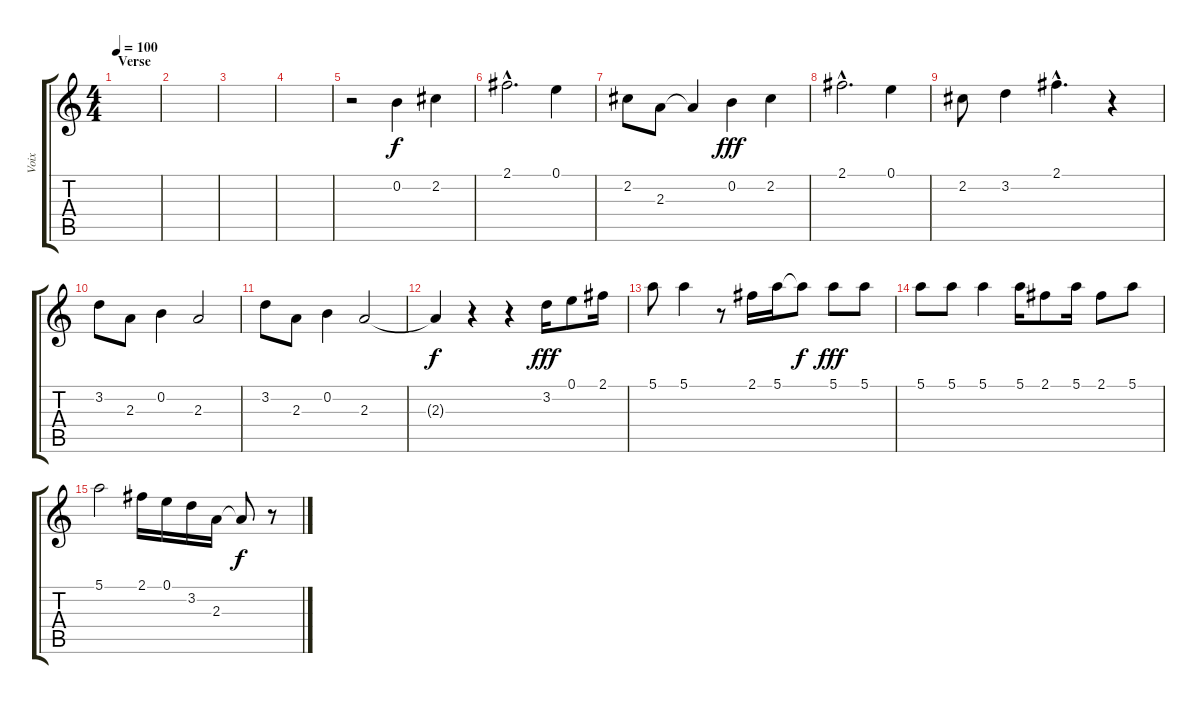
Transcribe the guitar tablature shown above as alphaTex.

\track ("Voix" "Voix") {instrument contrabass}
\staff {score tabs}
\tuning (E4 B3 G3 D3 A2 E2) {hide}
\ts (4 4)
\section ("" "Verse")
\tempo 100
\clef g2
\ks c
|
|
|
|
r.2 0.2.4 2.2.4 |
2.1{hac}.2{d} 0.1.4 |
2.2.8 2.3.8 2.3{t}.4{dy f} 0.2.4{dy fff} 2.2.4 |
2.1{hac}.2{d} 0.1.4 |
2.2.8 3.2.4 2.1{hac}.4{d} r.4 |
3.2.8 2.3.8 0.2.4 2.3.2 |
3.2.8 2.3.8 0.2.4 2.3.2 |
2.3{t}.4{dy f} r.4 r.4 3.2.16{dy fff} 0.1.8 2.1.16 |
5.1.8 5.1.4 r.8 2.1.16 5.1.16 5.1{t}.8{dy f} 5.1.8{dy fff} 5.1.8 |
5.1.8 5.1.8 5.1.4 5.1.16 2.1.8 5.1.16 2.1.8 5.1.8 |
5.1.2 2.1.16 0.1.16 3.2.16 2.3.16 2.3{t}.8{dy f} r.8
